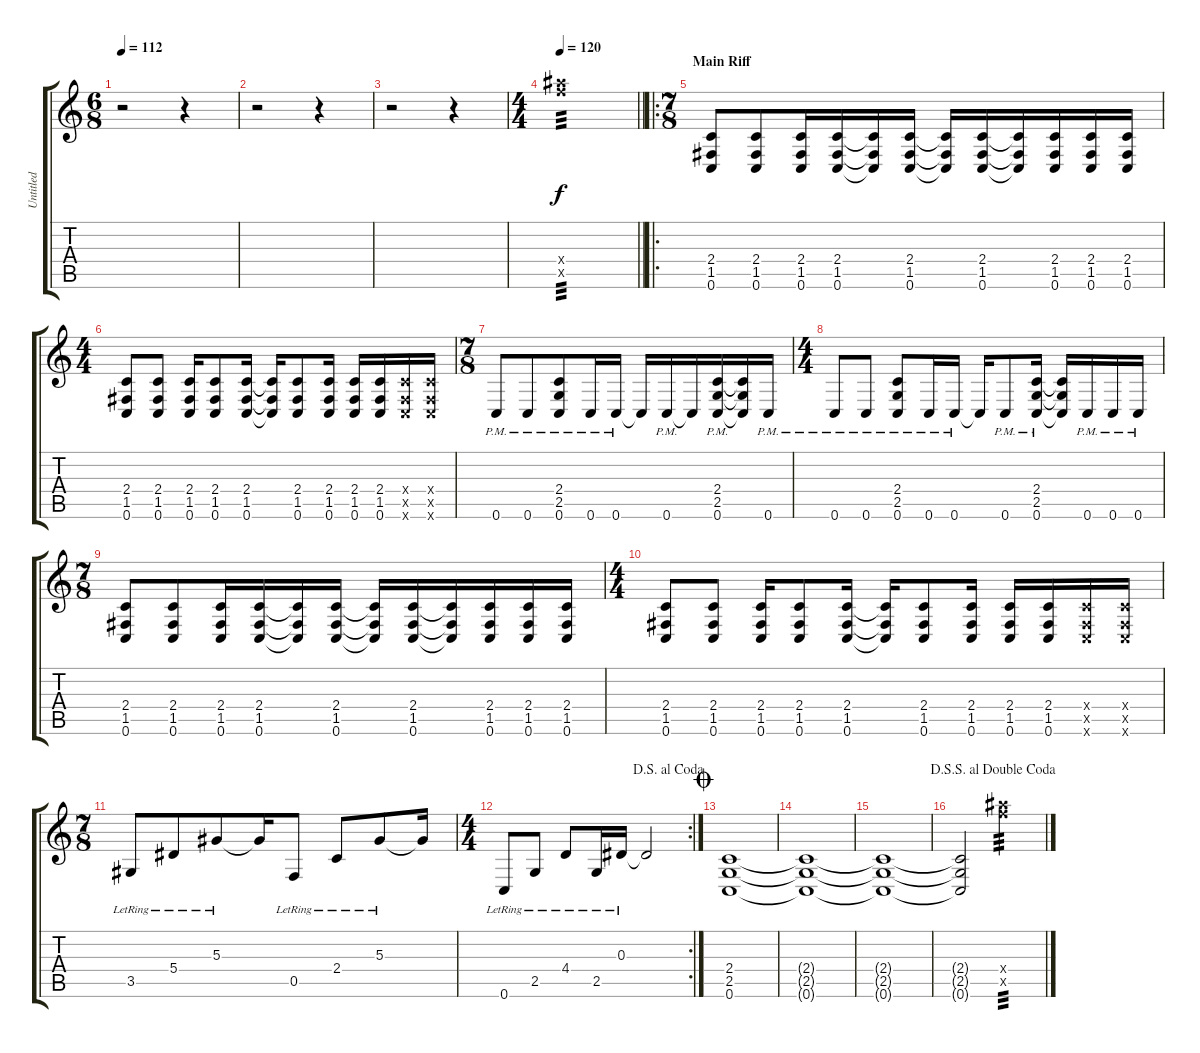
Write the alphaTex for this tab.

\track ("Untitled" "Untitled") {instrument overdrivenguitar}
\staff {score tabs}
\tuning (C4 G3 Eb3 Bb2 F2 C2) {hide}
\ts (6 8)
\tempo 112
\clef g2
\ks c
r.2{dy f} r.4 |
r.2 r.4 |
r.2 r.4 |
\ts (4 4)
\tempo 120
\barLineRight lightlight
(24.4{x} 24.5{x}).1{tp 3} |
\ro
\ts (7 8)
\section ("" "Main Riff")
(2.4 1.5 0.6).8 (2.4 1.5 0.6).8 (2.4 1.5 0.6).16 (2.4 1.5 0.6).16 (2.4{t} 1.5{t} 0.6{t}).16 (2.4 1.5 0.6).16 (2.4{t} 1.5{t} 0.6{t}).16 (2.4 1.5 0.6).16 (2.4{t} 1.5{t} 0.6{t}).16 (2.4 1.5 0.6).16 (2.4 1.5 0.6).16 (2.4 1.5 0.6).16 |
\ts (4 4)
(2.4 1.5 0.6).8 (2.4 1.5 0.6).8 (2.4 1.5 0.6).16 (2.4 1.5 0.6).8 (2.4 1.5 0.6).16 (2.4{t} 1.5{t} 0.6{t}).16 (2.4 1.5 0.6).8 (2.4 1.5 0.6).16 (2.4 1.5 0.6).16 (2.4 1.5 0.6).16 (2.4{x} 1.5{x} 0.6{x}).16 (2.4{x} 1.5{x} 0.6{x}).16 |
\ts (7 8)
0.6{pm}.8 0.6{pm}.8 (2.4{pm} 2.5{pm} 0.6{pm}).8 0.6{pm}.16 0.6{pm}.16 0.6{t}.16 0.6{pm}.16 0.6{t}.16 (2.4{pm} 2.5{pm} 0.6{pm}).16 (2.4{t} 2.5{t} 0.6{t}).16 0.6{pm}.16 |
\ts (4 4)
0.6{pm}.8 0.6{pm}.8 (2.4{pm} 2.5{pm} 0.6{pm}).8 0.6{pm}.16 0.6{pm}.16 0.6{t}.16 0.6{pm}.8 (2.4{pm} 2.5{pm} 0.6{pm}).16 (2.4{t} 2.5{t} 0.6{t}).16 0.6{pm}.16 0.6{pm}.16 0.6{pm}.16 |
\ts (7 8)
(2.4 1.5 0.6).8 (2.4 1.5 0.6).8 (2.4 1.5 0.6).16 (2.4 1.5 0.6).16 (2.4{t} 1.5{t} 0.6{t}).16 (2.4 1.5 0.6).16 (2.4{t} 1.5{t} 0.6{t}).16 (2.4 1.5 0.6).16 (2.4{t} 1.5{t} 0.6{t}).16 (2.4 1.5 0.6).16 (2.4 1.5 0.6).16 (2.4 1.5 0.6).16 |
\ts (4 4)
(2.4 1.5 0.6).8 (2.4 1.5 0.6).8 (2.4 1.5 0.6).16 (2.4 1.5 0.6).8 (2.4 1.5 0.6).16 (2.4{t} 1.5{t} 0.6{t}).16 (2.4 1.5 0.6).8 (2.4 1.5 0.6).16 (2.4 1.5 0.6).16 (2.4 1.5 0.6).16 (2.4{x} 1.5{x} 0.6{x}).16 (2.4{x} 1.5{x} 0.6{x}).16 |
\ts (7 8)
3.5{lr}.8 5.4{lr}.8 5.3{lr}.8 5.3{t}.16 0.5{lr}.8 2.4{lr}.8 5.3{lr}.8 5.3{t}.16 |
\rc 2
\ts (4 4)
\jump dalsegnoalcoda
0.6{lr}.8 2.5{lr}.8 4.4{lr}.8 2.5{lr}.16 0.3{lr}.16 0.3{t}.2 |
\jump coda
(2.4 2.5 0.6).1 |
(2.4{t} 2.5{t} 0.6{t}).1 |
(2.4{t} 2.5{t} 0.6{t}).1 |
\jump dalsegnosegnoaldoublecoda
(2.4{t} 2.5{t} 0.6{t}).2 (24.4{x} 24.5{x}).2{tp 3}
